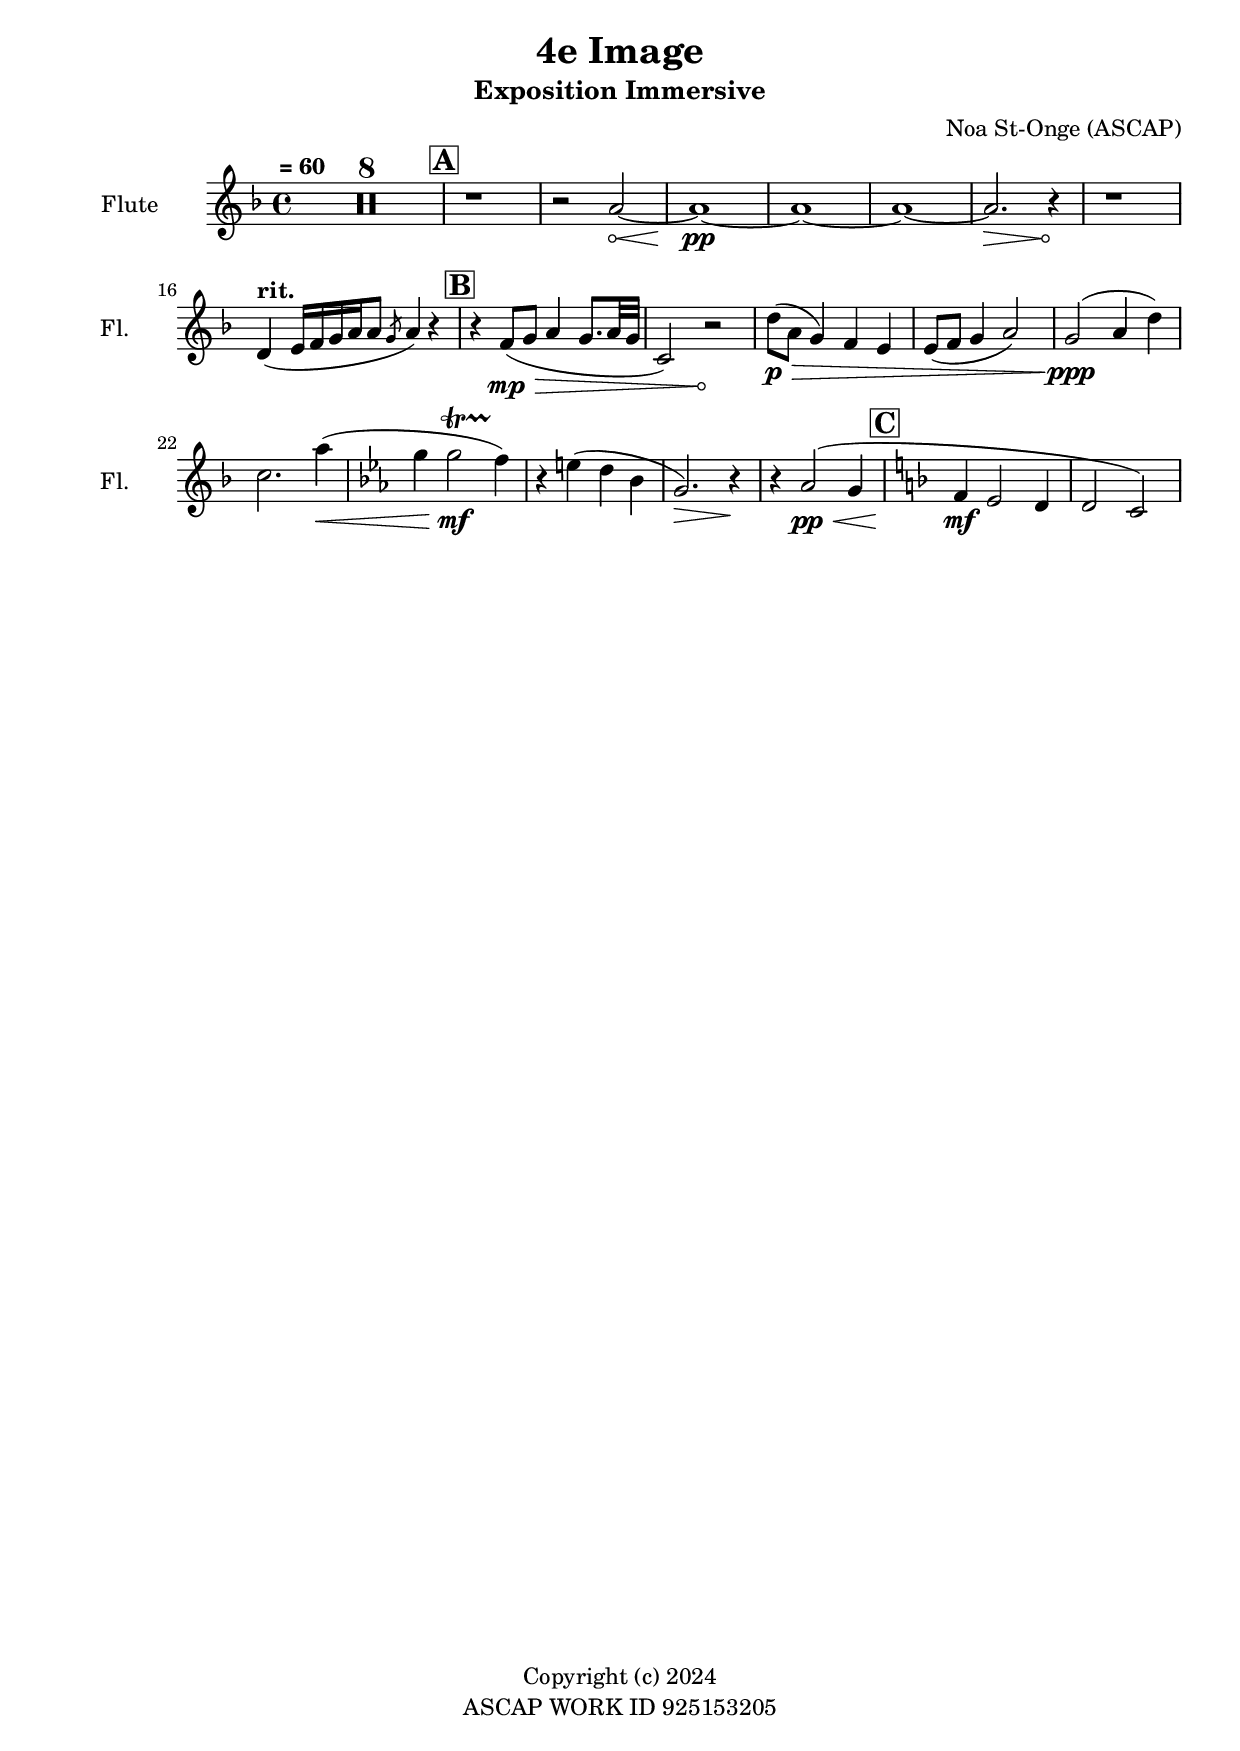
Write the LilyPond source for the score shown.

flute = \relative c'' {
  \time 4/4
  \tempo " = 60"
  \key f \major

  \set Score.rehearsalMarkFormatter = #format-mark-box-alphabet

  % Music follows here.
  \override Hairpin.circled-tip = ##t
  \compressMMRests { R1*8 } \mark \default r1 r2
  a2\< ~ a1\!\pp ~ a1 ~ a1 ~ a2.\> r4\! r1

  \tempo \markup { "rit. " } d,4 (e16 [f16 g16 a16 a8] \slashedGrace g8 a4*1/2) r4

  \mark \default %B
  r4 f8(\mp\> g8 a4 g8. a32 g32 c,2) r2\!

  \override Hairpin.circled-tip = ##f
  d'8(\p\> a8 g4) f4 e4
  e8( f8 g4 a2)
  g2(\!\ppp a4 d4)
  c2. a'4(\<

  \key ees \major

  g4 g2\mf\startTrillSpan f4\stopTrillSpan) r4

  e4( d4 bes4 g2.)\> r4\! r4

  \once \slurUp
  aes2(\pp\< g4 \mark \default %%%%% C %%%%%
  \key f \major
  f4\!\mf e2 d4 d2 c2)
}

flutePart = \new Staff \with {
  instrumentName = "Flute"
  shortInstrumentName = "Fl."
  midiInstrument = "flute"
} \flute

\book {
  \bookOutputName "Flute"
  \header {
  title = "4e Image"
  subtitle = "Exposition Immersive"
  composer = "Noa St-Onge (ASCAP)"
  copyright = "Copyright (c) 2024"
  % Remove default LilyPond tagline
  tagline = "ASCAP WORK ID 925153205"
}
  \score {
    <<
      \flutePart
    >>
    \layout {
      indent = 25
      short-indent = 20
    }

    \midi {
      \tempo 4=60
    }
  }
}